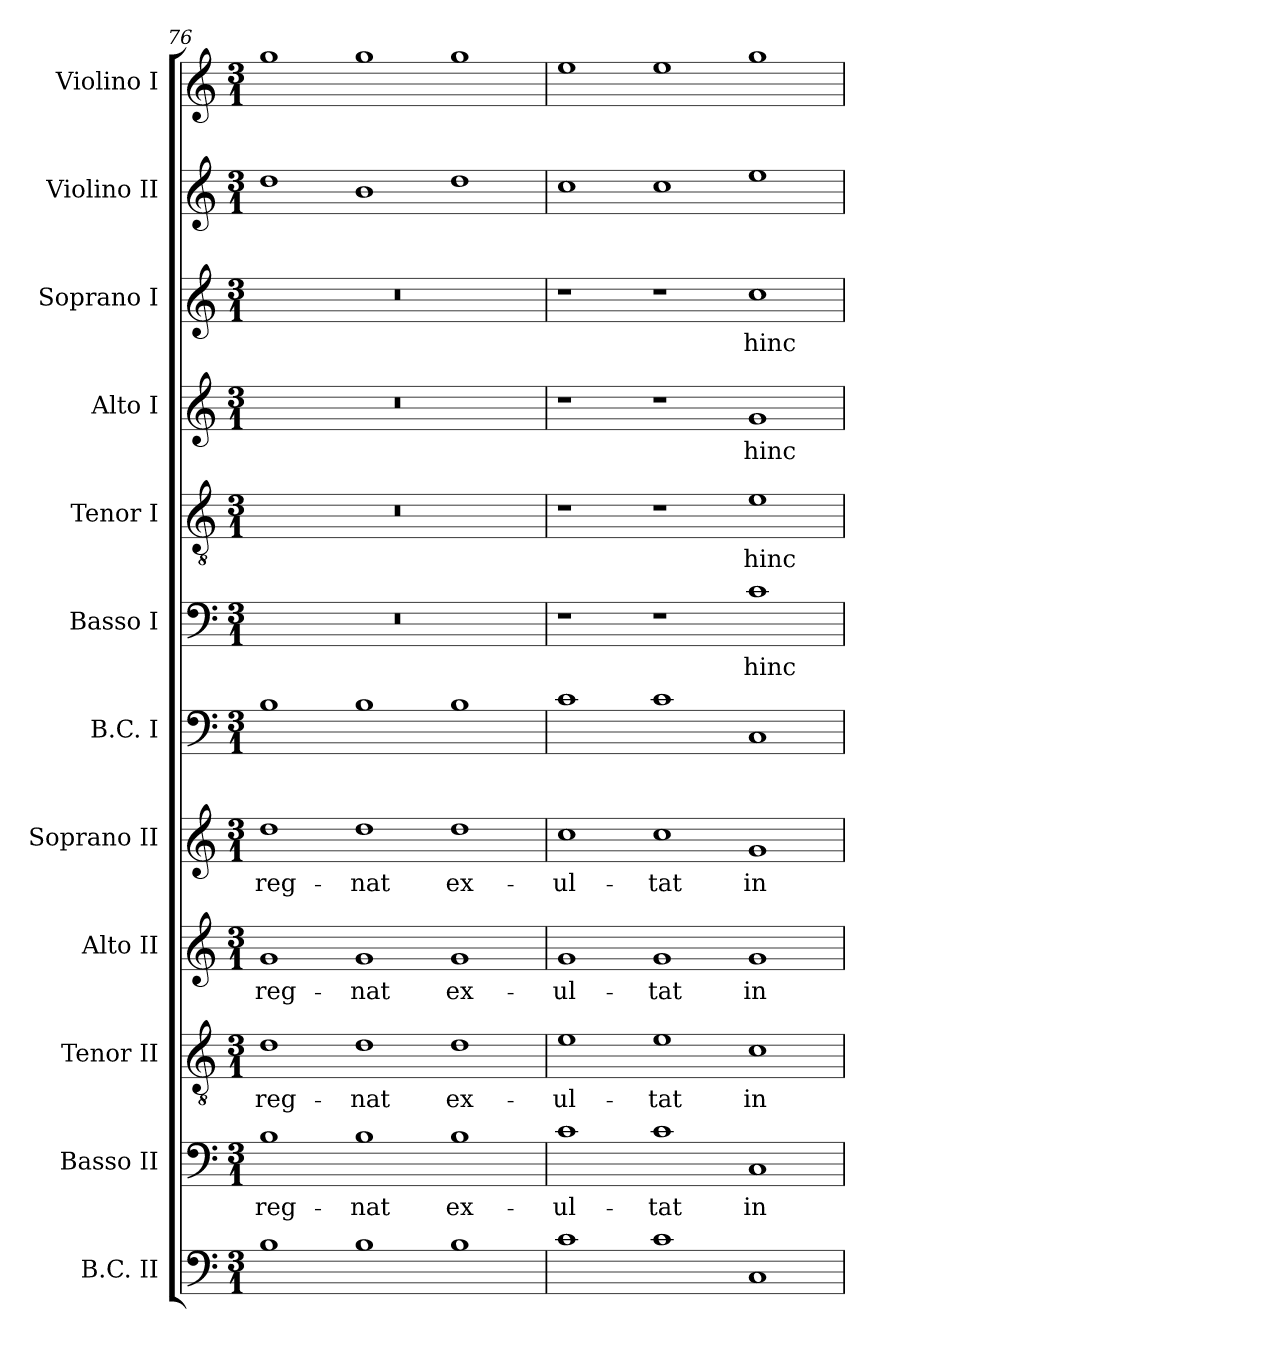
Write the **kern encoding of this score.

**kern	**kern	**text	**kern	**text	**kern	**text	**kern	**text	**kern	**kern	**text	**kern	**text	**kern	**text	**kern	**text	**kern	**kern
*part12	*part11	*part11	*part10	*part10	*part9	*part9	*part8	*part8	*part7	*part6	*part6	*part5	*part5	*part4	*part4	*part3	*part3	*part2	*part1
*staff12	*staff11	*staff11	*staff10	*staff10	*staff9	*staff9	*staff8	*staff8	*staff7	*staff6	*staff6	*staff5	*staff5	*staff4	*staff4	*staff3	*staff3	*staff2	*staff1
*I"B.C. II	*I"Basso II	*	*I"Tenor II	*	*I"Alto II	*	*I"Soprano II	*	*I"B.C. I	*I"Basso I	*	*I"Tenor I	*	*I"Alto I	*	*I"Soprano I	*	*I"Violino II	*I"Violino I
*I'BC2	*I'B 2	*	*I'T 2	*	*I'A 2	*	*I'S 2	*	*I'BC1	*I'B 1	*	*I'T 1	*	*I'A 1	*	*I'S 1	*	*I'Vln. II	*I'Vln. I
*clefF4	*clefF4	*	*clefGv2	*	*clefG2	*	*clefG2	*	*clefF4	*clefF4	*	*clefGv2	*	*clefG2	*	*clefG2	*	*clefG2	*clefG2
*k[]	*k[]	*	*k[]	*	*k[]	*	*k[]	*	*k[]	*k[]	*	*k[]	*	*k[]	*	*k[]	*	*k[]	*k[]
*C:	*C:	*	*C:	*	*C:	*	*C:	*	*C:	*C:	*	*C:	*	*C:	*	*C:	*	*C:	*C:
*M3/1	*M3/1	*	*M3/1	*	*M3/1	*	*M3/1	*	*M3/1	*M3/1	*	*M3/1	*	*M3/1	*	*M3/1	*	*M3/1	*M3/1
=76	=76	=76	=76	=76	=76	=76	=76	=76	=76	=76	=76	=76	=76	=76	=76	=76	=76	=76	=76
!	!	!LO:LY:b	!	!	!	!	!	!	!	!	!	!	!	!	!	!	!	!	!
!	!	!	!	!LO:LY:b	!	!	!	!	!	!	!	!	!	!	!	!	!	!	!
!	!	!	!	!	!	!LO:LY:b	!	!	!	!	!	!	!	!	!	!	!	!	!
!	!	!	!	!	!	!	!	!LO:LY:b	!	!	!	!	!	!	!	!	!	!	!
1B	1B	reg-	1d	reg-	1g	reg-	1dd	reg-	1B	0.r	.	0.r	.	0.r	.	0.r	.	1dd	1gg
!	!	!LO:LY:b	!	!	!	!	!	!	!	!	!	!	!	!	!	!	!	!	!
!	!	!	!	!LO:LY:b	!	!	!	!	!	!	!	!	!	!	!	!	!	!	!
!	!	!	!	!	!	!LO:LY:b	!	!	!	!	!	!	!	!	!	!	!	!	!
!	!	!	!	!	!	!	!	!LO:LY:b	!	!	!	!	!	!	!	!	!	!	!
1B	1B	-nat	1d	-nat	1g	-nat	1dd	-nat	1B	.	.	.	.	.	.	.	.	1b	1gg
!	!	!LO:LY:b	!	!	!	!	!	!	!	!	!	!	!	!	!	!	!	!	!
!	!	!	!	!LO:LY:b	!	!	!	!	!	!	!	!	!	!	!	!	!	!	!
!	!	!	!	!	!	!LO:LY:b	!	!	!	!	!	!	!	!	!	!	!	!	!
!	!	!	!	!	!	!	!	!LO:LY:b	!	!	!	!	!	!	!	!	!	!	!
1B	1B	ex-	1d	ex-	1g	ex-	1dd	ex-	1B	.	.	.	.	.	.	.	.	1dd	1gg
=77	=77	=77	=77	=77	=77	=77	=77	=77	=77	=77	=77	=77	=77	=77	=77	=77	=77	=77	=77
!	!	!LO:LY:b	!	!	!	!	!	!	!	!	!	!	!	!	!	!	!	!	!
!	!	!	!	!LO:LY:b	!	!	!	!	!	!	!	!	!	!	!	!	!	!	!
!	!	!	!	!	!	!LO:LY:b	!	!	!	!	!	!	!	!	!	!	!	!	!
!	!	!	!	!	!	!	!	!LO:LY:b	!	!	!	!	!	!	!	!	!	!	!
1c	1c	-ul-	1e	-ul-	1g	-ul-	1cc	-ul-	1c	1r	.	1r	.	1r	.	1r	.	1cc	1ee
!	!	!LO:LY:b	!	!	!	!	!	!	!	!	!	!	!	!	!	!	!	!	!
!	!	!	!	!LO:LY:b	!	!	!	!	!	!	!	!	!	!	!	!	!	!	!
!	!	!	!	!	!	!LO:LY:b	!	!	!	!	!	!	!	!	!	!	!	!	!
!	!	!	!	!	!	!	!	!LO:LY:b	!	!	!	!	!	!	!	!	!	!	!
1c	1c	-tat	1e	-tat	1g	-tat	1cc	-tat	1c	1r	.	1r	.	1r	.	1r	.	1cc	1ee
!	!	!LO:LY:b	!	!	!	!	!	!	!	!	!	!	!	!	!	!	!	!	!
!	!	!	!	!LO:LY:b	!	!	!	!	!	!	!	!	!	!	!	!	!	!	!
!	!	!	!	!	!	!LO:LY:b	!	!	!	!	!	!	!	!	!	!	!	!	!
!	!	!	!	!	!	!	!	!LO:LY:b	!	!	!	!	!	!	!	!	!	!	!
!	!	!	!	!	!	!	!	!	!	!	!LO:LY:b	!	!	!	!	!	!	!	!
!	!	!	!	!	!	!	!	!	!	!	!	!	!LO:LY:b	!	!	!	!	!	!
!	!	!	!	!	!	!	!	!	!	!	!	!	!	!	!LO:LY:b	!	!	!	!
!	!	!	!	!	!	!	!	!	!	!	!	!	!	!	!	!	!LO:LY:b	!	!
1C	1C	in	1c	in	1g	in	1g	in	1C	1c	hinc	1e	hinc	1g	hinc	1cc	hinc	1ee	1gg
=	=	=	=	=	=	=	=	=	=	=	=	=	=	=	=	=	=	=	=
*-	*-	*-	*-	*-	*-	*-	*-	*-	*-	*-	*-	*-	*-	*-	*-	*-	*-	*-	*-
